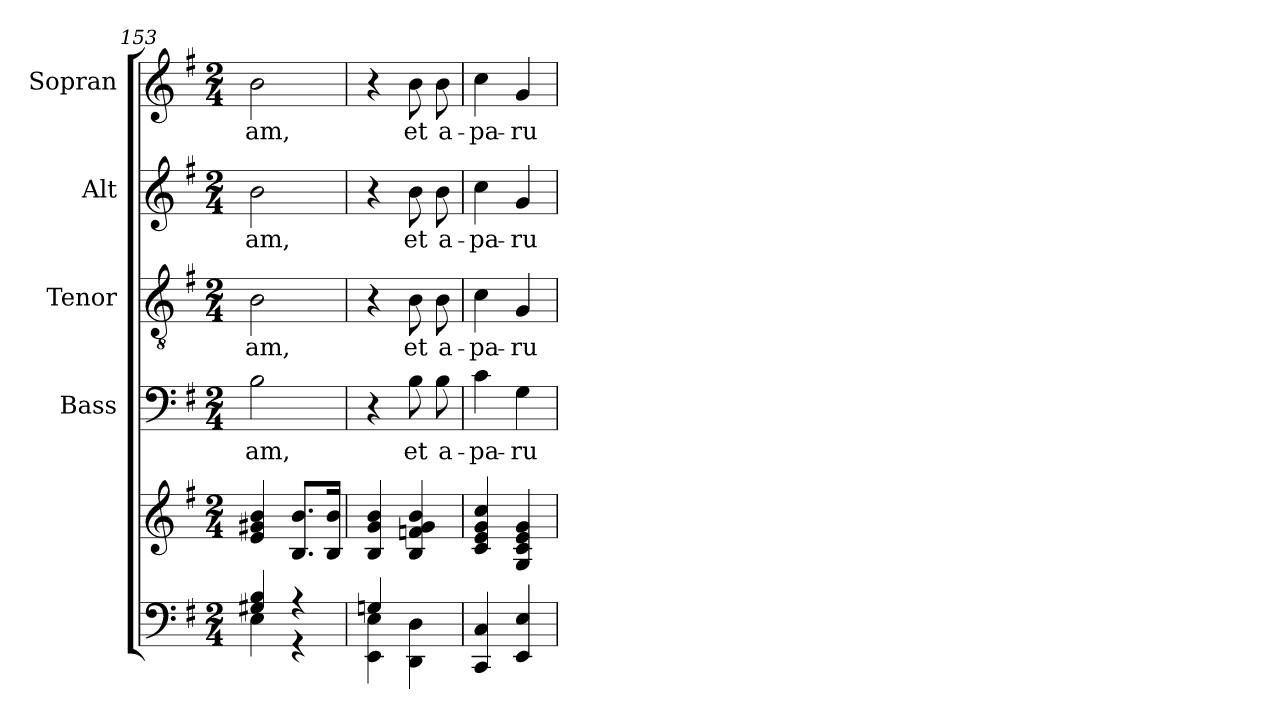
**kern	**kern	**kern	**text	**kern	**text	**kern	**text	**kern	**text
*part5	*part5	*part4	*part4	*part3	*part3	*part2	*part2	*part1	*part1
*staff6	*staff5	*staff4	*staff4	*staff3	*staff3	*staff2	*staff2	*staff1	*staff1
*	*	*I"Bass	*	*I"Tenor	*	*I"Alt	*	*I"Sopran	*
*	*	*I'B.	*	*I'T.	*	*I'A.	*	*I'S.	*
*clefF4	*clefG2	*clefF4	*	*clefGv2	*	*clefG2	*	*clefG2	*
*k[f#]	*k[f#]	*k[f#]	*	*k[f#]	*	*k[f#]	*	*k[f#]	*
*G:	*G:	*G:	*	*G:	*	*G:	*	*G:	*
*M2/4	*M2/4	*M2/4	*	*M2/4	*	*M2/4	*	*M2/4	*
=153	=153	=153	=153	=153	=153	=153	=153	=153	=153
*^	*	*	*	*	*	*	*	*	*
!	!	!	!	!LO:LY:b	!	!LO:LY:b	!	!LO:LY:b	!	!LO:LY:b
4G#X/ 4B/	4E\	4e/ 4g#X/ 4b/	2B\	-am,	2B\	-am,	2b\	-am,	2b\	-am,
4r	4r	8.B/ 8.b/L	.	.	.	.	.	.	.	.
.	.	16B/ 16b/Jk	.	.	.	.	.	.	.	.
=154	=154	=154	=154	=154	=154	=154	=154	=154	=154	=154
4Gn/	4EE\ 4E\	4B/ 4g/ 4b/	4r	.	4r	.	4r	.	4r	.
!	!	!	!	!LO:LY:b	!	!LO:LY:b	!	!LO:LY:b	!	!LO:LY:b
4ryy	4DD\ 4D\	4B/ 4fn/ 4g/ 4b/	8B\	et	8B\	et	8b\	et	8b\	et
!	!	!	!	!LO:LY:b	!	!LO:LY:b	!	!LO:LY:b	!	!LO:LY:b
.	.	.	8B\	a-	8B\	a-	8b\	a-	8b\	a-
*v	*v	*	*	*	*	*	*	*	*	*
=155	=155	=155	=155	=155	=155	=155	=155	=155	=155
!	!	!	!LO:LY:b	!	!LO:LY:b	!	!LO:LY:b	!	!LO:LY:b
4CC/ 4C/	4c/ 4e/ 4g/ 4cc/	4c\	-pa-	4c\	-pa-	4cc\	-pa-	4cc\	-pa-
!	!	!	!LO:LY:b	!	!LO:LY:b	!	!LO:LY:b	!	!LO:LY:b
4EE/ 4E/	4G/ 4c/ 4e/ 4g/	4G\	-ru-	4G/	-ru-	4g/	-ru-	4g/	-ru-
=	=	=	=	=	=	=	=	=	=
*-	*-	*-	*-	*-	*-	*-	*-	*-	*-
